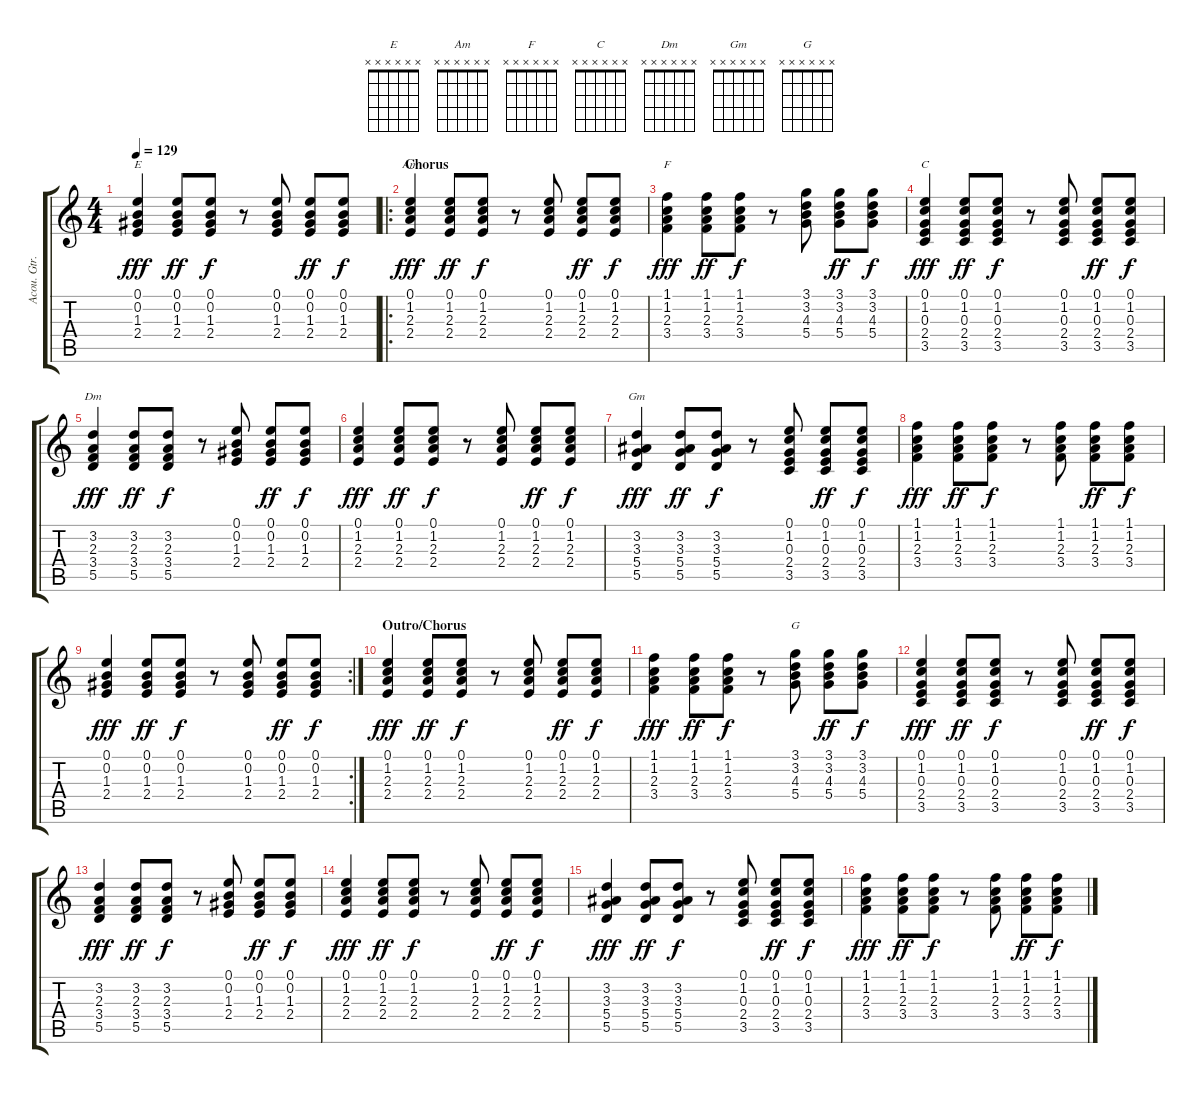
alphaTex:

\track ("Acou. Gtr." "Acou. Gtr.") {instrument acousticguitarsteel}
\staff {score tabs}
\tuning (E4 B3 G3 D3 A2 E2) {hide}
\chord ("E" x x x x x x) {firstfret 0}
\chord ("Am" x x x x x x) {firstfret 0}
\chord ("F" x x x x x x) {firstfret 0}
\chord ("C" x x x x x x) {firstfret 0}
\chord ("Dm" x x x x x x) {firstfret 0}
\chord ("Gm" x x x x x x) {firstfret 0}
\chord ("G" x x x x x x) {firstfret 0}
\ts (4 4)
\tempo 129
\clef g2
\ks c
(0.1 0.2 1.3 2.4).4{ch "E" dy fff} (0.1 0.2 1.3 2.4).8{dy ff} (0.1 0.2 1.3 2.4).8{dy f} r.8 (0.1 0.2 1.3 2.4).8 (0.1 0.2 1.3 2.4).8{dy ff} (0.1 0.2 1.3 2.4).8{dy f} |
\ro
\section ("" "Chorus")
(0.1 1.2 2.3 2.4).4{ch "Am" dy fff} (0.1 1.2 2.3 2.4).8{dy ff} (0.1 1.2 2.3 2.4).8{dy f} r.8 (0.1 1.2 2.3 2.4).8 (0.1 1.2 2.3 2.4).8{dy ff} (0.1 1.2 2.3 2.4).8{dy f} |
(1.1 1.2 2.3 3.4).4{ch "F" dy fff} (1.1 1.2 2.3 3.4).8{dy ff} (1.1 1.2 2.3 3.4).8{dy f} r.8 (3.1 3.2 4.3 5.4).8 (3.1 3.2 4.3 5.4).8{dy ff} (3.1 3.2 4.3 5.4).8{dy f} |
(0.1 1.2 0.3 2.4 3.5).4{ch "C" dy fff} (0.1 1.2 0.3 2.4 3.5).8{dy ff} (0.1 1.2 0.3 2.4 3.5).8{dy f} r.8 (0.1 1.2 0.3 2.4 3.5).8 (0.1 1.2 0.3 2.4 3.5).8{dy ff} (0.1 1.2 0.3 2.4 3.5).8{dy f} |
(3.2 2.3 3.4 5.5).4{ch "Dm" dy fff} (3.2 2.3 3.4 5.5).8{dy ff} (3.2 2.3 3.4 5.5).8{dy f} r.8 (0.1 0.2 1.3 2.4).8 (0.1 0.2 1.3 2.4).8{dy ff} (0.1 0.2 1.3 2.4).8{dy f} |
(0.1 1.2 2.3 2.4).4{dy fff} (0.1 1.2 2.3 2.4).8{dy ff} (0.1 1.2 2.3 2.4).8{dy f} r.8 (0.1 1.2 2.3 2.4).8 (0.1 1.2 2.3 2.4).8{dy ff} (0.1 1.2 2.3 2.4).8{dy f} |
(3.2 3.3 5.4 5.5).4{ch "Gm" dy fff} (3.2 3.3 5.4 5.5).8{dy ff} (3.2 3.3 5.4 5.5).8{dy f} r.8 (0.1 1.2 0.3 2.4 3.5).8 (0.1 1.2 0.3 2.4 3.5).8{dy ff} (0.1 1.2 0.3 2.4 3.5).8{dy f} |
(1.1 1.2 2.3 3.4).4{dy fff} (1.1 1.2 2.3 3.4).8{dy ff} (1.1 1.2 2.3 3.4).8{dy f} r.8 (1.1 1.2 2.3 3.4).8 (1.1 1.2 2.3 3.4).8{dy ff} (1.1 1.2 2.3 3.4).8{dy f} |
\rc 2
(0.1 0.2 1.3 2.4).4{dy fff} (0.1 0.2 1.3 2.4).8{dy ff} (0.1 0.2 1.3 2.4).8{dy f} r.8 (0.1 0.2 1.3 2.4).8 (0.1 0.2 1.3 2.4).8{dy ff} (0.1 0.2 1.3 2.4).8{dy f} |
\section ("" "Outro/Chorus")
(0.1 1.2 2.3 2.4).4{dy fff} (0.1 1.2 2.3 2.4).8{dy ff} (0.1 1.2 2.3 2.4).8{dy f} r.8 (0.1 1.2 2.3 2.4).8 (0.1 1.2 2.3 2.4).8{dy ff} (0.1 1.2 2.3 2.4).8{dy f} |
(1.1 1.2 2.3 3.4).4{dy fff} (1.1 1.2 2.3 3.4).8{dy ff} (1.1 1.2 2.3 3.4).8{dy f} r.8 (3.1 3.2 4.3 5.4).8{ch "G"} (3.1 3.2 4.3 5.4).8{dy ff} (3.1 3.2 4.3 5.4).8{dy f} |
(0.1 1.2 0.3 2.4 3.5).4{dy fff} (0.1 1.2 0.3 2.4 3.5).8{dy ff} (0.1 1.2 0.3 2.4 3.5).8{dy f} r.8 (0.1 1.2 0.3 2.4 3.5).8 (0.1 1.2 0.3 2.4 3.5).8{dy ff} (0.1 1.2 0.3 2.4 3.5).8{dy f} |
(3.2 2.3 3.4 5.5).4{dy fff} (3.2 2.3 3.4 5.5).8{dy ff} (3.2 2.3 3.4 5.5).8{dy f} r.8 (0.1 0.2 1.3 2.4).8 (0.1 0.2 1.3 2.4).8{dy ff} (0.1 0.2 1.3 2.4).8{dy f} |
(0.1 1.2 2.3 2.4).4{dy fff} (0.1 1.2 2.3 2.4).8{dy ff} (0.1 1.2 2.3 2.4).8{dy f} r.8 (0.1 1.2 2.3 2.4).8 (0.1 1.2 2.3 2.4).8{dy ff} (0.1 1.2 2.3 2.4).8{dy f} |
(3.2 3.3 5.4 5.5).4{dy fff} (3.2 3.3 5.4 5.5).8{dy ff} (3.2 3.3 5.4 5.5).8{dy f} r.8 (0.1 1.2 0.3 2.4 3.5).8 (0.1 1.2 0.3 2.4 3.5).8{dy ff} (0.1 1.2 0.3 2.4 3.5).8{dy f} |
(1.1 1.2 2.3 3.4).4{dy fff} (1.1 1.2 2.3 3.4).8{dy ff} (1.1 1.2 2.3 3.4).8{dy f} r.8 (1.1 1.2 2.3 3.4).8 (1.1 1.2 2.3 3.4).8{dy ff} (1.1 1.2 2.3 3.4).8{dy f}
